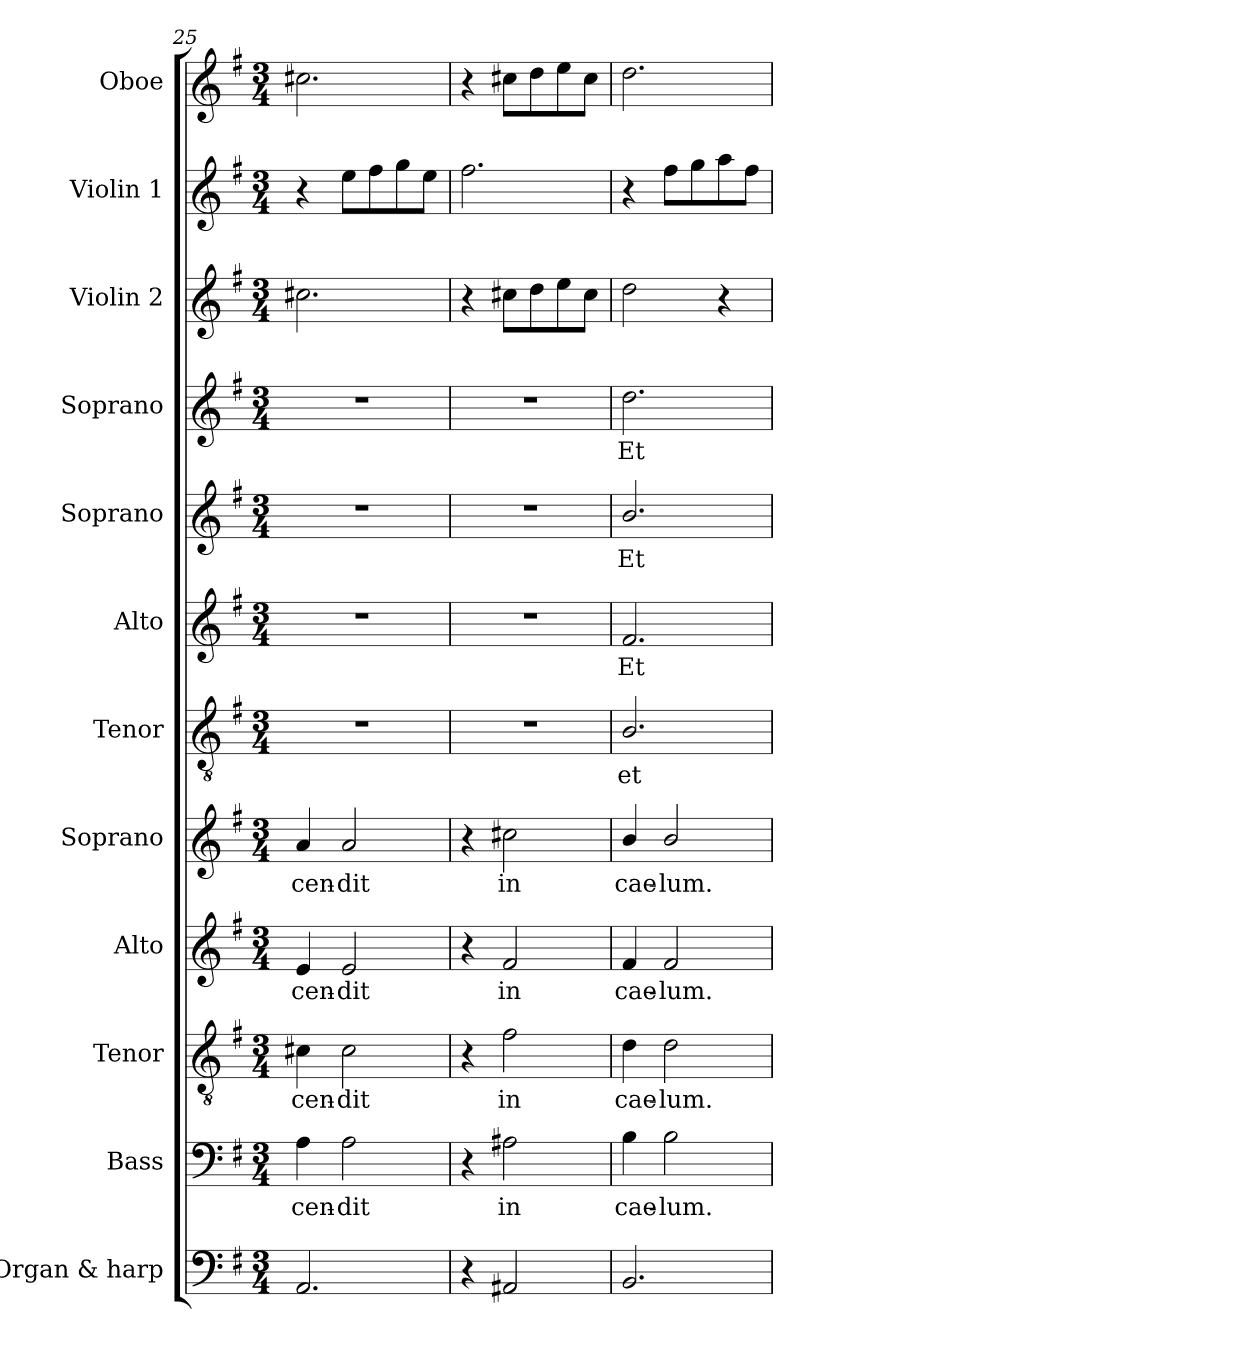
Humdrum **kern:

**kern	**kern	**text	**kern	**text	**kern	**text	**kern	**text	**kern	**text	**kern	**text	**kern	**text	**kern	**text	**kern	**kern	**kern
*part12	*part11	*part11	*part10	*part10	*part9	*part9	*part8	*part8	*part7	*part7	*part6	*part6	*part5	*part5	*part4	*part4	*part3	*part2	*part1
*staff12	*staff11	*staff11	*staff10	*staff10	*staff9	*staff9	*staff8	*staff8	*staff7	*staff7	*staff6	*staff6	*staff5	*staff5	*staff4	*staff4	*staff3	*staff2	*staff1
*I"Organ & harp	*I"Bass	*	*I"Tenor	*	*I"Alto	*	*I"Soprano	*	*I"Tenor	*	*I"Alto	*	*I"Soprano	*	*I"Soprano	*	*I"Violin 2	*I"Violin 1	*I"Oboe
*I'Org. & H.	*I'B.	*	*I'T.	*	*I'A.	*	*I'S.	*	*I'T.	*	*I'A.	*	*I'S.	*	*I'S.	*	*I'Vln. 2	*I'Vln. 1	*I'Ob.
*clefF4	*clefF4	*	*clefGv2	*	*clefG2	*	*clefG2	*	*clefGv2	*	*clefG2	*	*clefG2	*	*clefG2	*	*clefG2	*clefG2	*clefG2
*	*	*	*ITrd7c12	*	*	*	*	*	*ITrd7c12	*	*	*	*	*	*	*	*	*	*
*k[f#]	*k[f#]	*	*k[f#]	*	*k[f#]	*	*k[f#]	*	*k[f#]	*	*k[f#]	*	*k[f#]	*	*k[f#]	*	*k[f#]	*k[f#]	*k[f#]
*G:	*G:	*	*G:	*	*G:	*	*G:	*	*G:	*	*G:	*	*G:	*	*G:	*	*G:	*G:	*G:
*M3/4	*M3/4	*	*M3/4	*	*M3/4	*	*M3/4	*	*M3/4	*	*M3/4	*	*M3/4	*	*M3/4	*	*M3/4	*M3/4	*M3/4
=25	=25	=25	=25	=25	=25	=25	=25	=25	=25	=25	=25	=25	=25	=25	=25	=25	=25	=25	=25
!	!	!LO:LY:b:color=#000000	!	!	!	!	!	!	!	!	!	!	!	!	!	!	!	!	!
!	!	!	!	!LO:LY:b:color=#000000	!	!	!	!	!	!	!	!	!	!	!	!	!	!	!
!	!	!	!	!	!	!LO:LY:b:color=#000000	!	!	!	!	!	!	!	!	!	!	!	!	!
!	!	!	!	!	!	!	!	!LO:LY:b:color=#000000	!LO:N:vis=1	!	!LO:N:vis=1	!	!LO:N:vis=1	!	!LO:N:vis=1	!	!	!	!
2.AAi/	4Ai\	-cen-	4C#Xi\	-cen-	4ei/	-cen-	4ai/	-cen-	2.r	.	2.r	.	2.r	.	2.r	.	2.cc#Xi\	4r	2.cc#Xi\
!	!	!LO:LY:b:color=#000000	!	!	!	!	!	!	!	!	!	!	!	!	!	!	!	!	!
!	!	!	!	!LO:LY:b:color=#000000	!	!	!	!	!	!	!	!	!	!	!	!	!	!	!
!	!	!	!	!	!	!LO:LY:b:color=#000000	!	!	!	!	!	!	!	!	!	!	!	!	!
!	!	!	!	!	!	!	!	!LO:LY:b:color=#000000	!	!	!	!	!	!	!	!	!	!	!
.	2Ai\	-dit	2C#i\	-dit	2ei/	-dit	2ai/	-dit	.	.	.	.	.	.	.	.	.	8eei\L	.
.	.	.	.	.	.	.	.	.	.	.	.	.	.	.	.	.	.	8ff#i\	.
.	.	.	.	.	.	.	.	.	.	.	.	.	.	.	.	.	.	8ggi\	.
.	.	.	.	.	.	.	.	.	.	.	.	.	.	.	.	.	.	8eei\J	.
!!LO:PB:g=z
=26	=26	=26	=26	=26	=26	=26	=26	=26	=26	=26	=26	=26	=26	=26	=26	=26	=26	=26	=26
!	!	!	!	!	!	!	!	!	!LO:N:vis=1	!	!LO:N:vis=1	!	!LO:N:vis=1	!	!LO:N:vis=1	!	!	!	!
4r	4r	.	4r	.	4r	.	4r	.	2.r	.	2.r	.	2.r	.	2.r	.	4r	2.ff#i\	4r
!	!	!LO:LY:b:color=#000000	!	!	!	!	!	!	!	!	!	!	!	!	!	!	!	!	!
!	!	!	!	!LO:LY:b:color=#000000	!	!	!	!	!	!	!	!	!	!	!	!	!	!	!
!	!	!	!	!	!	!LO:LY:b:color=#000000	!	!	!	!	!	!	!	!	!	!	!	!	!
!	!	!	!	!	!	!	!	!LO:LY:b:color=#000000	!	!	!	!	!	!	!	!	!	!	!
2AA#Xi/	2A#Xi\	in	2F#i\	in	2f#i/	in	2cc#Xi\	in	.	.	.	.	.	.	.	.	8cc#Xi\L	.	8cc#Xi\L
.	.	.	.	.	.	.	.	.	.	.	.	.	.	.	.	.	8ddi\	.	8ddi\
.	.	.	.	.	.	.	.	.	.	.	.	.	.	.	.	.	8eei\	.	8eei\
.	.	.	.	.	.	.	.	.	.	.	.	.	.	.	.	.	8cc#i\J	.	8cc#i\J
=27	=27	=27	=27	=27	=27	=27	=27	=27	=27	=27	=27	=27	=27	=27	=27	=27	=27	=27	=27
!	!	!LO:LY:b:color=#000000	!	!	!	!	!	!	!	!	!	!	!	!	!	!	!	!	!
!	!	!	!	!LO:LY:b:color=#000000	!	!	!	!	!	!	!	!	!	!	!	!	!	!	!
!	!	!	!	!	!	!LO:LY:b:color=#000000	!	!	!	!	!	!	!	!	!	!	!	!	!
!	!	!	!	!	!	!	!	!LO:LY:b:color=#000000	!	!	!	!	!	!	!	!	!	!	!
!	!	!	!	!	!	!	!	!	!	!LO:LY:b:color=#000000	!	!	!	!	!	!	!	!	!
!	!	!	!	!	!	!	!	!	!	!	!	!LO:LY:b:color=#000000	!	!	!	!	!	!	!
!	!	!	!	!	!	!	!	!	!	!	!	!	!	!LO:LY:b:color=#000000	!	!	!	!	!
!	!	!	!	!	!	!	!	!	!	!	!	!	!	!	!	!LO:LY:b:color=#000000	!	!	!
2.BBi/	4Bi\	cae-	4Di\	cae-	4f#i/	cae-	4bi/	cae-	2.BBi/	et	2.f#i/	Et	2.bi/	Et	2.ddi\	Et	2ddi\	4r	2.ddi\
!	!	!LO:LY:b:color=#000000	!	!	!	!	!	!	!	!	!	!	!	!	!	!	!	!	!
!	!	!	!	!LO:LY:b:color=#000000	!	!	!	!	!	!	!	!	!	!	!	!	!	!	!
!	!	!	!	!	!	!LO:LY:b:color=#000000	!	!	!	!	!	!	!	!	!	!	!	!	!
!	!	!	!	!	!	!	!	!LO:LY:b:color=#000000	!	!	!	!	!	!	!	!	!	!	!
.	2Bi\	-lum.	2Di\	-lum.	2f#i/	-lum.	2bi/	-lum.	.	.	.	.	.	.	.	.	.	8ff#i\L	.
.	.	.	.	.	.	.	.	.	.	.	.	.	.	.	.	.	.	8ggi\	.
.	.	.	.	.	.	.	.	.	.	.	.	.	.	.	.	.	4r	8aai\	.
.	.	.	.	.	.	.	.	.	.	.	.	.	.	.	.	.	.	8ff#i\J	.
=	=	=	=	=	=	=	=	=	=	=	=	=	=	=	=	=	=	=	=
*-	*-	*-	*-	*-	*-	*-	*-	*-	*-	*-	*-	*-	*-	*-	*-	*-	*-	*-	*-
